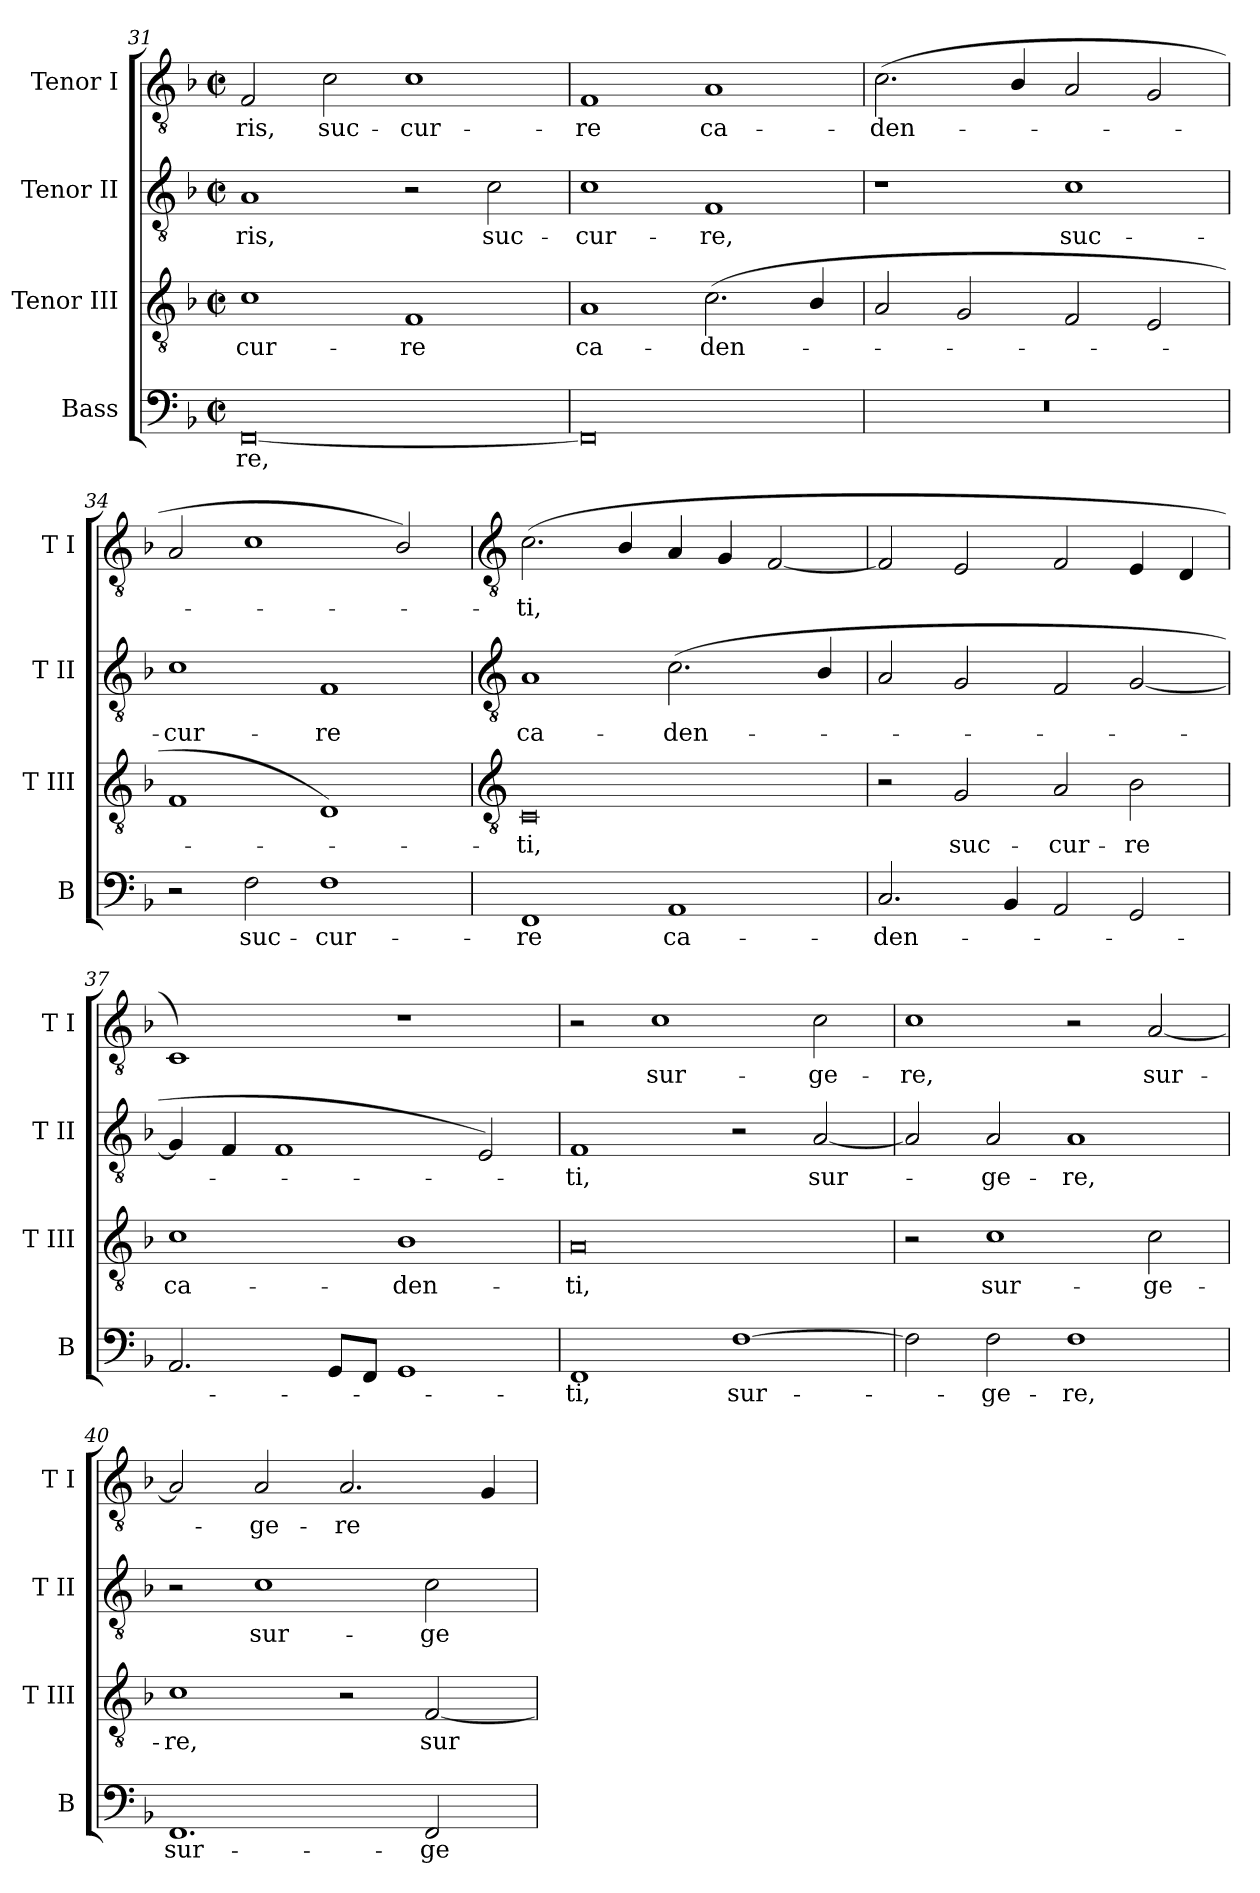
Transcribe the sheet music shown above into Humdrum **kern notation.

**kern	**text	**kern	**text	**kern	**text	**kern	**text
*part4	*part4	*part3	*part3	*part2	*part2	*part1	*part1
*staff4	*staff4	*staff3	*staff3	*staff2	*staff2	*staff1	*staff1
*I"Bass	*	*I"Tenor III	*	*I"Tenor II	*	*I"Tenor I	*
*I'B	*	*I'T III	*	*I'T II	*	*I'T I	*
*clefF4	*	*clefGv2	*	*clefGv2	*	*clefGv2	*
*k[b-]	*	*k[b-]	*	*k[b-]	*	*k[b-]	*
*F:	*	*F:	*	*F:	*	*F:	*
*M4/2	*	*M4/2	*	*M4/2	*	*M4/2	*
*met(c|)	*	*met(c|)	*	*met(c|)	*	*met(c|)	*
=31	=31	=31	=31	=31	=31	=31	=31
!	!LO:LY:b	!	!LO:LY:b	!	!LO:LY:b	!	!LO:LY:b
[0FF	-re,	1c	-cur-	1A	-ris,	2F	ris,
!	!	!	!	!	!	!	!LO:LY:b
.	.	.	.	.	.	2c	suc-
!	!	!	!LO:LY:b	!	!	!	!LO:LY:b
.	.	1F	-re	2r	.	1c	-cur-
!	!	!	!	!	!LO:LY:b	!	!
.	.	.	.	2c	suc-	.	.
=32	=32	=32	=32	=32	=32	=32	=32
!	!	!	!LO:LY:b	!	!LO:LY:b	!	!LO:LY:b
0FF]	.	1A	ca-	1c	-cur-	1F	-re
!	!	!	!LO:LY:b	!	!LO:LY:b	!	!LO:LY:b
.	.	(<2.c	-den-	1F	-re,	1A	ca-
.	.	4B-/	.	.	.	.	.
=33	=33	=33	=33	=33	=33	=33	=33
!	!	!	!	!	!	!	!LO:LY:b
0r	.	2A	.	1r	.	(<2.c	-den-
.	.	2G	.	.	.	.	.
.	.	.	.	.	.	4B-/	.
!	!	!	!	!	!LO:LY:b	!	!
.	.	2F	.	1c	suc-	2A	.
.	.	2E	.	.	.	2G	.
=34	=34	=34	=34	=34	=34	=34	=34
!	!	!	!	!	!LO:LY:b	!	!
2r	.	1F	.	1c	-cur-	2A	.
!	!LO:LY:b	!	!	!	!	!	!
2F	suc-	.	.	.	.	1c/	.
!	!LO:LY:b	!	!	!	!LO:LY:b	!	!
1F	-cur-	1D)	.	1F	-re	.	.
.	.	.	.	.	.	2B-/)	.
!!LO:LB:g=z
=35	=35	=35	=35	=35	=35	=35	=35
*	*	*clefGv2	*	*clefGv2	*	*clefGv2	*
!	!LO:LY:b	!	!LO:LY:b	!	!LO:LY:b	!	!LO:LY:b
1FF	-re	0C	ti,	1A	ca-	(<2.c	ti,
.	.	.	.	.	.	4B-/	.
!	!LO:LY:b	!	!	!	!LO:LY:b	!	!
1AA	ca-	.	.	(<2.c	-den-	4A	.
.	.	.	.	.	.	4G	.
.	.	.	.	.	.	[2F	.
.	.	.	.	4B-/	.	.	.
=36	=36	=36	=36	=36	=36	=36	=36
!	!LO:LY:b	!	!	!	!	!	!
2.C	-den-	2r	.	2A	.	2F]	.
!	!	!	!LO:LY:b	!	!	!	!
.	.	2G	suc-	2G	.	2E	.
4BB-/	.	.	.	.	.	.	.
!	!	!	!LO:LY:b	!	!	!	!
2AA	.	2A	-cur-	2F	.	2F	.
!	!	!	!LO:LY:b	!	!	!	!
2GG	.	2B-	-re	[2G	.	4E	.
.	.	.	.	.	.	4D	.
=37	=37	=37	=37	=37	=37	=37	=37
!	!	!	!LO:LY:b	!	!	!	!
2.AA	.	1c	ca-	4G]	.	1C)	.
.	.	.	.	4F	.	.	.
.	.	.	.	1F	.	.	.
8GGL	.	.	.	.	.	.	.
8FFJ	.	.	.	.	.	.	.
!	!	!	!LO:LY:b	!	!	!	!
1GG	.	1B-	-den-	.	.	1r	.
.	.	.	.	2E)	.	.	.
=38	=38	=38	=38	=38	=38	=38	=38
!	!LO:LY:b	!	!LO:LY:b	!	!LO:LY:b	!	!
1FF	ti,	0A	-ti,	1F	ti,	2r	.
!	!	!	!	!	!	!	!LO:LY:b
.	.	.	.	.	.	1c	sur-
!	!LO:LY:b	!	!	!	!	!	!
[1F	sur-	.	.	2r	.	.	.
!	!	!	!	!	!LO:LY:b	!	!LO:LY:b
.	.	.	.	[2A	sur-	2c	-ge-
=39	=39	=39	=39	=39	=39	=39	=39
!	!	!	!	!	!	!	!LO:LY:b
2F]	.	2r	.	2A]	.	1c	-re,
!	!LO:LY:b	!	!LO:LY:b	!	!LO:LY:b	!	!
2F	ge-	1c	sur-	2A	ge-	.	.
!	!LO:LY:b	!	!	!	!LO:LY:b	!	!
1F	-re,	.	.	1A	-re,	2r	.
!	!	!	!LO:LY:b	!	!	!	!LO:LY:b
.	.	2c	-ge-	.	.	[2A	sur-
=40	=40	=40	=40	=40	=40	=40	=40
!	!LO:LY:b	!	!LO:LY:b	!	!	!	!
1.FF	sur-	1c	-re,	2r	.	2A]	.
!	!	!	!	!	!LO:LY:b	!	!LO:LY:b
.	.	.	.	1c	sur-	2A	ge-
!	!	!	!	!	!	!	!LO:LY:b
.	.	2r	.	.	.	2.A	-re
!	!LO:LY:b	!	!LO:LY:b	!	!LO:LY:b	!	!
2FF	-ge-	[2F	sur-	2c	-ge-	.	.
.	.	.	.	.	.	4G	.
=	=	=	=	=	=	=	=
*-	*-	*-	*-	*-	*-	*-	*-
